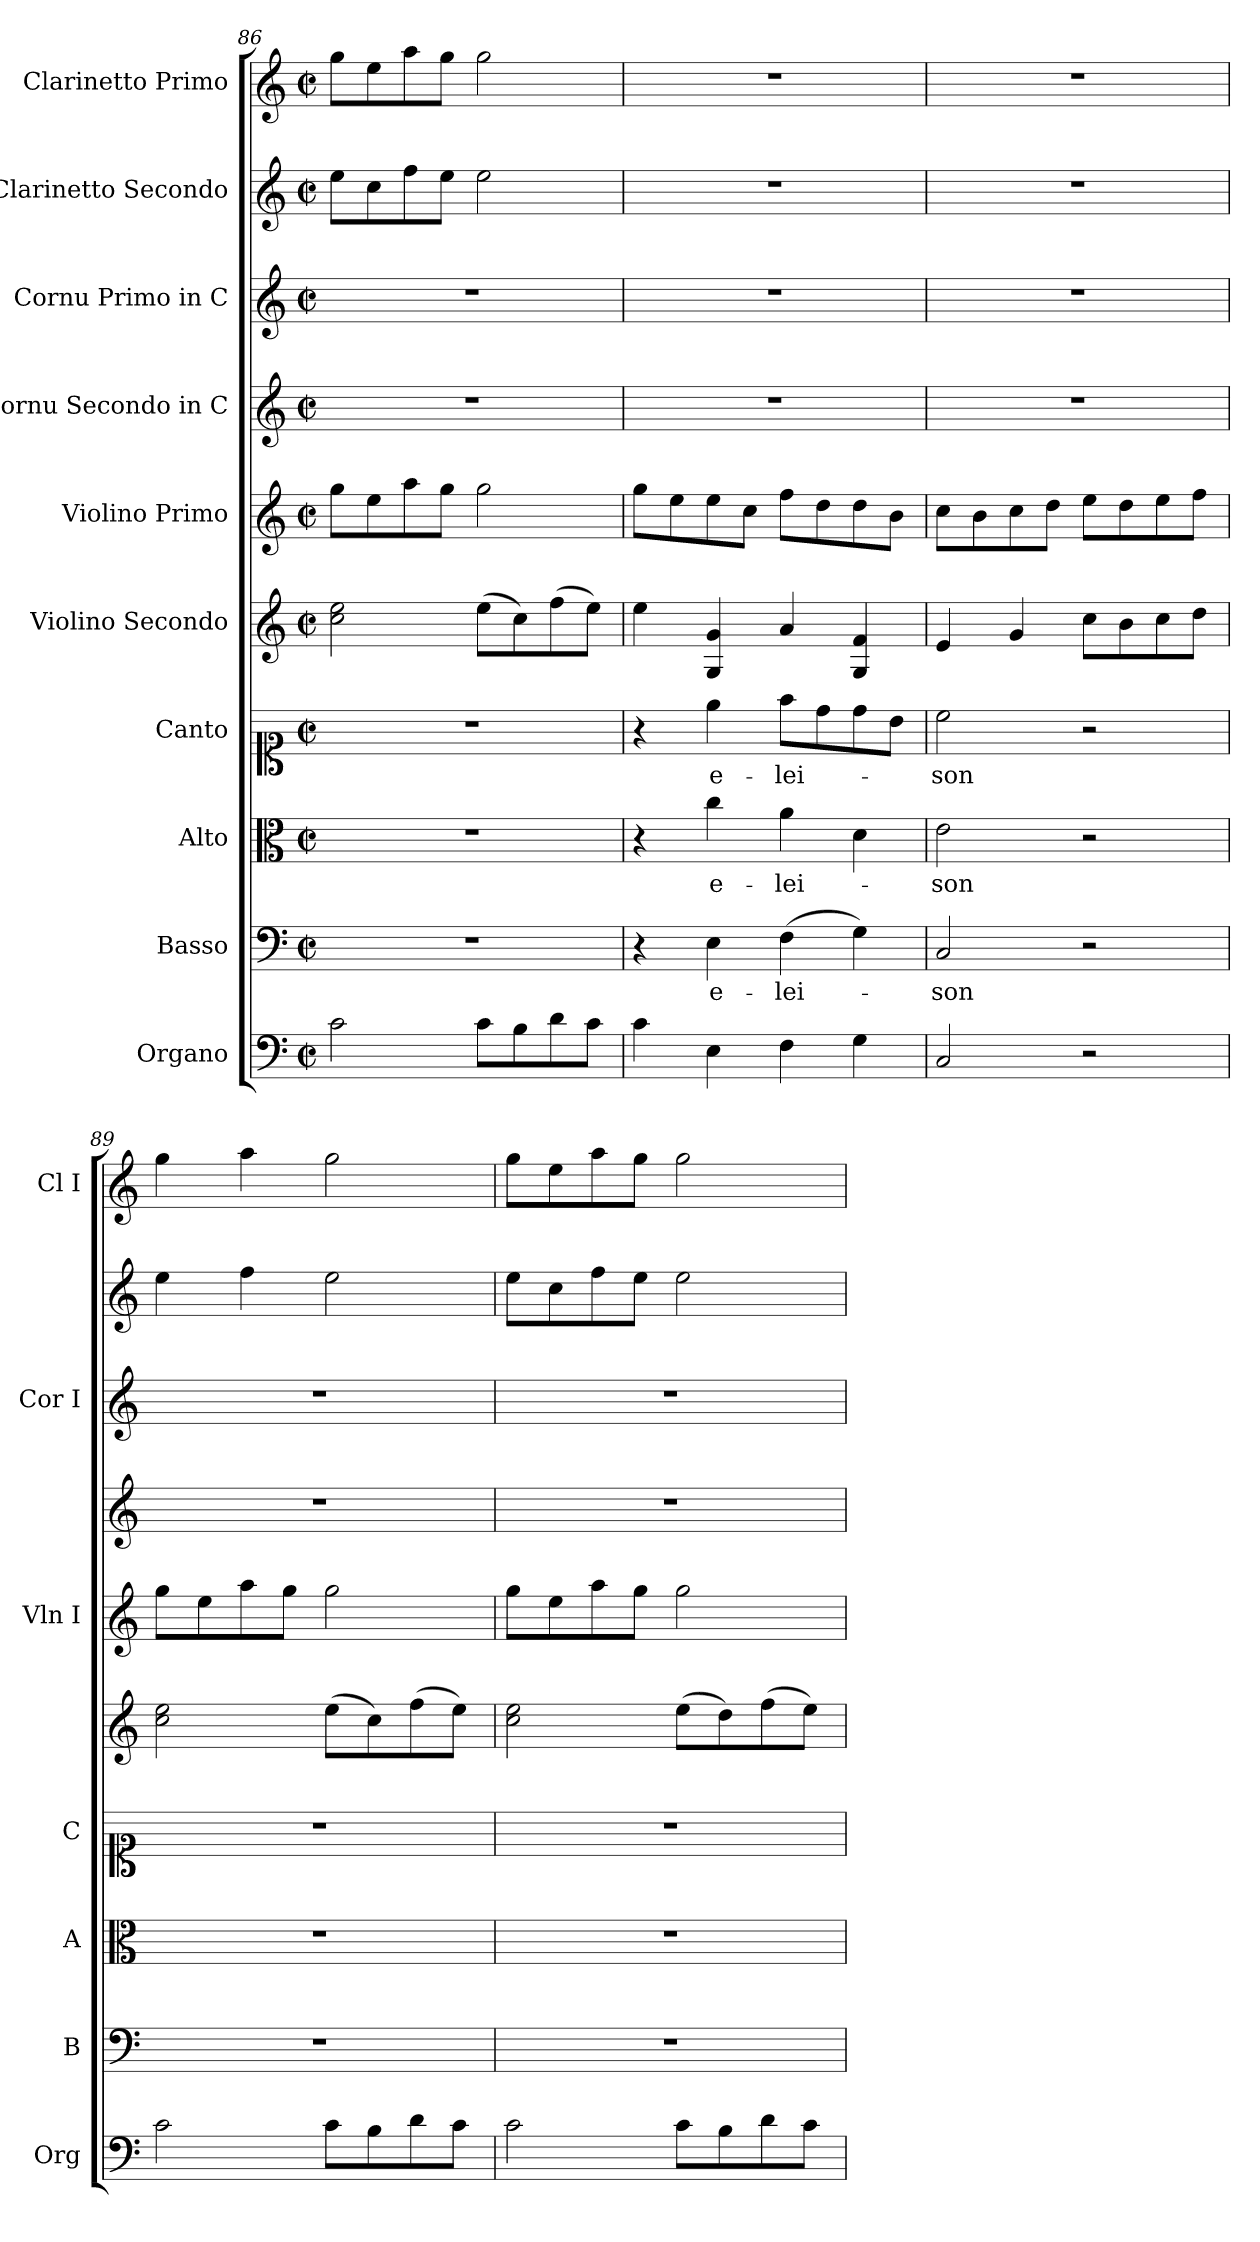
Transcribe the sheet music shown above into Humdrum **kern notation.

**kern	**kern	**text	**kern	**text	**kern	**text	**kern	**kern	**kern	**kern	**kern	**kern
*part10	*part9	*part9	*part8	*part8	*part7	*part7	*part6	*part5	*part4	*part3	*part2	*part1
*staff10	*staff9	*staff9	*staff8	*staff8	*staff7	*staff7	*staff6	*staff5	*staff4	*staff3	*staff2	*staff1
*I"Organo	*I"Basso	*	*I"Alto	*	*I"Canto	*	*I"Violino Secondo	*I"Violino Primo	*I"Cornu Secondo in C	*I"Cornu Primo in C	*I"Clarinetto Secondo	*I"Clarinetto Primo
*I'Org	*I'B	*	*I'A	*	*I'C	*	*	*I'Vln I	*	*I'Cor I	*	*I'Cl I
*clefF4	*clefF4	*	*clefC3	*	*clefC1	*	*clefG2	*clefG2	*clefG2	*clefG2	*clefG2	*clefG2
*k[]	*k[]	*	*k[]	*	*k[]	*	*k[]	*k[]	*k[]	*k[]	*k[]	*k[]
*C:	*C:	*	*C:	*	*C:	*	*C:	*C:	*C:	*C:	*C:	*C:
*M2/2	*M2/2	*	*M2/2	*	*M2/2	*	*M2/2	*M2/2	*M2/2	*M2/2	*M2/2	*M2/2
*met(c|)	*met(c|)	*	*met(c|)	*	*met(c|)	*	*met(c|)	*met(c|)	*met(c|)	*met(c|)	*met(c|)	*met(c|)
=86	=86	=86	=86	=86	=86	=86	=86	=86	=86	=86	=86	=86
2c	1r	.	1r	.	1r	.	2cc 2ee	8ggL	1r	1r	8eeL	8ggL
.	.	.	.	.	.	.	.	8ee	.	.	8cc	8ee
.	.	.	.	.	.	.	.	8aa	.	.	8ff	8aa
.	.	.	.	.	.	.	.	8ggJ	.	.	8eeJ	8ggJ
8cL	.	.	.	.	.	.	(>8eeL	2gg	.	.	2ee	2gg
8B	.	.	.	.	.	.	8cc)	.	.	.	.	.
8d	.	.	.	.	.	.	(>8ff	.	.	.	.	.
8cJ	.	.	.	.	.	.	8eeJ)	.	.	.	.	.
=87	=87	=87	=87	=87	=87	=87	=87	=87	=87	=87	=87	=87
4c	4r	.	4r	.	4r	.	4ee	8ggL	1r	1r	1r	1r
.	.	.	.	.	.	.	.	8ee	.	.	.	.
4E	4E	e-	4cc	e-	4ee	e-	4G 4g	8ee	.	.	.	.
.	.	.	.	.	.	.	.	8ccJ	.	.	.	.
4F	(>4F	-lei-	4a	-lei-	8ffL	-lei-	4a	8ffL	.	.	.	.
.	.	.	.	.	8dd	.	.	8dd	.	.	.	.
4G	4G)	.	4d	.	8dd	.	4G 4f	8dd	.	.	.	.
.	.	.	.	.	8bJ	.	.	8bJ	.	.	.	.
=88	=88	=88	=88	=88	=88	=88	=88	=88	=88	=88	=88	=88
2C	2C	-son	2e	-son	2cc	-son	4e	8ccL	1r	1r	1r	1r
.	.	.	.	.	.	.	.	8b	.	.	.	.
.	.	.	.	.	.	.	4g	8cc	.	.	.	.
.	.	.	.	.	.	.	.	8ddJ	.	.	.	.
2r	2r	.	2r	.	2r	.	8ccL	8eeL	.	.	.	.
.	.	.	.	.	.	.	8b	8dd	.	.	.	.
.	.	.	.	.	.	.	8cc	8ee	.	.	.	.
.	.	.	.	.	.	.	8ddJ	8ffJ	.	.	.	.
=89	=89	=89	=89	=89	=89	=89	=89	=89	=89	=89	=89	=89
2c	1r	.	1r	.	1r	.	2cc 2ee	8ggL	1r	1r	4ee	4gg
.	.	.	.	.	.	.	.	8ee	.	.	.	.
.	.	.	.	.	.	.	.	8aa	.	.	4ff	4aa
.	.	.	.	.	.	.	.	8ggJ	.	.	.	.
8cL	.	.	.	.	.	.	(>8eeL	2gg	.	.	2ee	2gg
8B	.	.	.	.	.	.	8cc)	.	.	.	.	.
8d	.	.	.	.	.	.	(>8ff	.	.	.	.	.
8cJ	.	.	.	.	.	.	8eeJ)	.	.	.	.	.
=90	=90	=90	=90	=90	=90	=90	=90	=90	=90	=90	=90	=90
2c	1r	.	1r	.	1r	.	2cc 2ee	8ggL	1r	1r	8eeL	8ggL
.	.	.	.	.	.	.	.	8ee	.	.	8cc	8ee
.	.	.	.	.	.	.	.	8aa	.	.	8ff	8aa
.	.	.	.	.	.	.	.	8ggJ	.	.	8eeJ	8ggJ
8cL	.	.	.	.	.	.	(>8eeL	2gg	.	.	2ee	2gg
8B	.	.	.	.	.	.	8dd)	.	.	.	.	.
8d	.	.	.	.	.	.	(>8ff	.	.	.	.	.
8cJ	.	.	.	.	.	.	8eeJ)	.	.	.	.	.
=	=	=	=	=	=	=	=	=	=	=	=	=
*-	*-	*-	*-	*-	*-	*-	*-	*-	*-	*-	*-	*-
